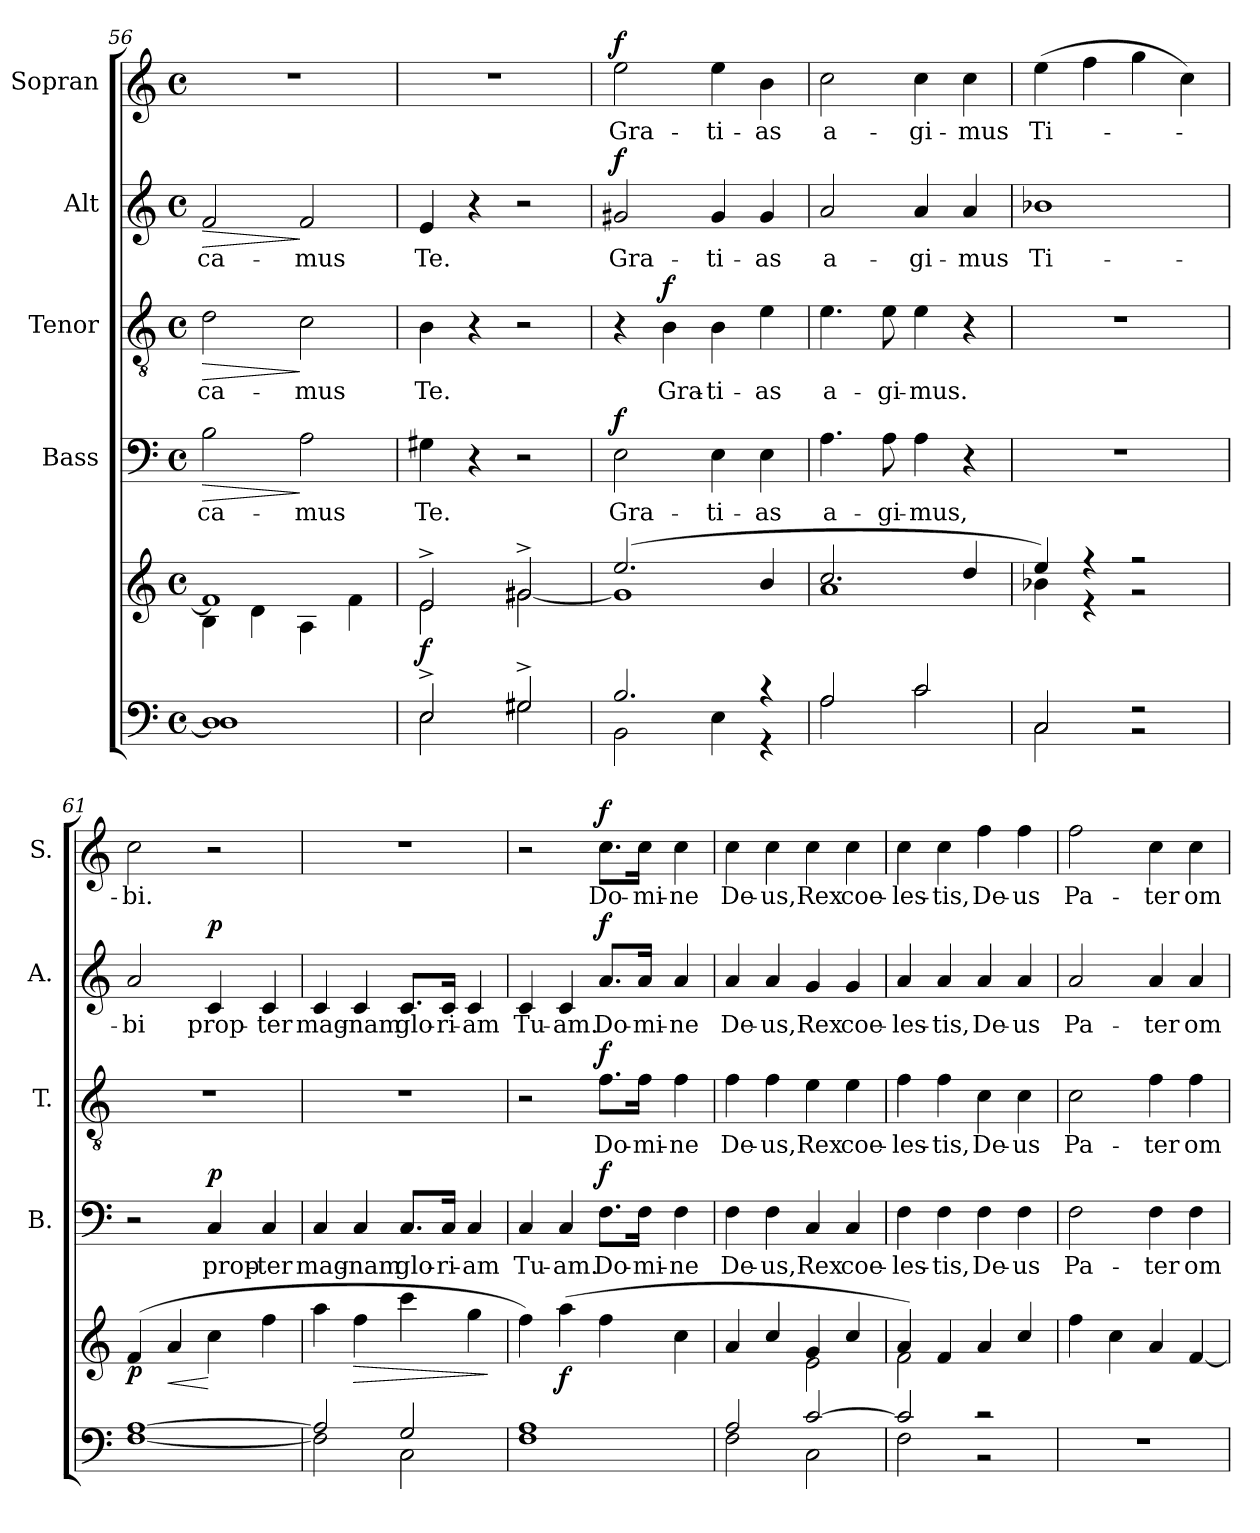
**kern	**kern	**dynam	**kern	**text	**dynam	**kern	**text	**dynam	**kern	**text	**dynam	**kern	**text	**dynam
*part5	*part5	*part5	*part4	*part4	*part4	*part3	*part3	*part3	*part2	*part2	*part2	*part1	*part1	*part1
*staff6	*staff5	*staff5/6	*staff4	*staff4	*staff4	*staff3	*staff3	*staff3	*staff2	*staff2	*staff2	*staff1	*staff1	*staff1
*	*	*	*I"Bass	*	*	*I"Tenor	*	*	*I"Alt	*	*	*I"Sopran	*	*
*	*	*	*I'B.	*	*	*I'T.	*	*	*I'A.	*	*	*I'S.	*	*
*clefF4	*clefG2	*	*clefF4	*	*	*clefGv2	*	*	*clefG2	*	*	*clefG2	*	*
*k[]	*k[]	*	*k[]	*	*	*k[]	*	*	*k[]	*	*	*k[]	*	*
*C:	*C:	*	*C:	*	*	*C:	*	*	*C:	*	*	*C:	*	*
*M4/4	*M4/4	*	*M4/4	*	*	*M4/4	*	*	*M4/4	*	*	*M4/4	*	*
*met(c)	*met(c)	*	*met(c)	*	*	*met(c)	*	*	*met(c)	*	*	*met(c)	*	*
=56	=56	=56	=56	=56	=56	=56	=56	=56	=56	=56	=56	=56	=56	=56
*^	*^	*	*	*	*	*	*	*	*	*	*	*	*	*
!	!	!	!	!	!	!LO:LY:b	!LO:HP:b	!	!LO:LY:b	!LO:HP:b	!	!LO:LY:b	!LO:HP:b	!	!	!
1D]	1D	1f]	4B\	.	2B\	-ca-	>	2d\	-ca-	>	2f/	-ca-	>	1r	.	.
.	.	.	4d\	.	.	.	.	.	.	.	.	.	.	.	.	.
!	!	!	!	!	!	!LO:LY:b	!	!	!LO:LY:b	!	!	!LO:LY:b	!	!	!	!
.	.	.	4A\	.	2A\	-mus	]	2c\	-mus	]	2f/	-mus	]	.	.	.
.	.	.	4f\	.	.	.	.	.	.	.	.	.	.	.	.	.
=57	=57	=57	=57	=57	=57	=57	=57	=57	=57	=57	=57	=57	=57	=57	=57	=57
!	!	!	!	!LO:DY:b	!	!LO:LY:b	!	!	!LO:LY:b	!	!	!LO:LY:b	!	!	!	!
2E^>/	2E\	2e^>/	2e\	f	4G#X\	Te.	.	4B\	Te.	.	4e/	Te.	.	1r	.	.
.	.	.	.	.	4r	.	.	4r	.	.	4r	.	.	.	.	.
2G#X^>/	2G#\	2g#X^>/	[<2g#\	.	2r	.	.	2r	.	.	2r	.	.	.	.	.
=58	=58	=58	=58	=58	=58	=58	=58	=58	=58	=58	=58	=58	=58	=58	=58	=58
!	!	!	!	!	!	!LO:LY:b	!LO:DY:a	!	!	!	!	!LO:LY:b	!LO:DY:a	!	!LO:LY:b	!LO:DY:a
2.B/	2BB\	(2.ee/	1g#]	.	2E\	Gra-	f	4r	.	.	2g#X/	Gra-	f	2ee\	Gra-	f
!	!	!	!	!	!	!	!	!	!LO:LY:b	!LO:DY:a	!	!	!	!	!	!
.	.	.	.	.	.	.	.	4B\	Gra-	f	.	.	.	.	.	.
!	!	!	!	!	!	!LO:LY:b	!	!	!LO:LY:b	!	!	!LO:LY:b	!	!	!LO:LY:b	!
.	4E\	.	.	.	4E\	-ti-	.	4B\	-ti-	.	4g#/	-ti-	.	4ee\	-ti-	.
!	!	!	!	!	!	!LO:LY:b	!	!	!LO:LY:b	!	!	!LO:LY:b	!	!	!LO:LY:b	!
4r	4r	4b/	.	.	4E\	-as	.	4e\	-as	.	4g#/	-as	.	4b\	-as	.
!!LO:PB:g=z
=59	=59	=59	=59	=59	=59	=59	=59	=59	=59	=59	=59	=59	=59	=59	=59	=59
!	!	!	!	!	!	!LO:LY:b	!	!	!LO:LY:b	!	!	!LO:LY:b	!	!	!LO:LY:b	!
2A/	2A\	2.cc/	1a	.	4.A\	a-	.	4.e\	a-	.	2a/	a-	.	2cc\	a-	.
!	!	!	!	!	!	!LO:LY:b	!	!	!LO:LY:b	!	!	!	!	!	!	!
.	.	.	.	.	8A\	-gi-	.	8e\	-gi-	.	.	.	.	.	.	.
!	!	!	!	!	!	!LO:LY:b	!	!	!LO:LY:b	!	!	!LO:LY:b	!	!	!LO:LY:b	!
2c/	2c\	.	.	.	4A\	-mus,	.	4e\	-mus.	.	4a/	-gi-	.	4cc\	-gi-	.
!	!	!	!	!	!	!	!	!	!	!	!	!LO:LY:b	!	!	!LO:LY:b	!
.	.	4dd/	.	.	4r	.	.	4r	.	.	4a/	-mus	.	4cc\	-mus	.
=60	=60	=60	=60	=60	=60	=60	=60	=60	=60	=60	=60	=60	=60	=60	=60	=60
!	!	!	!	!	!	!	!	!	!	!	!	!LO:LY:b	!	!	!LO:LY:b	!
2C/	2C\	4ee/)	4b-X\	.	1r	.	.	1r	.	.	1b-X	Ti-	.	(>4ee\	Ti-	.
.	.	4r	4r	.	.	.	.	.	.	.	.	.	.	4ff\	.	.
2r	2r	2r	2r	.	.	.	.	.	.	.	.	.	.	4gg\	.	.
.	.	.	.	.	.	.	.	.	.	.	.	.	.	4cc\)	.	.
*	*	*v	*v	*	*	*	*	*	*	*	*	*	*	*	*	*
=61	=61	=61	=61	=61	=61	=61	=61	=61	=61	=61	=61	=61	=61	=61	=61
!	!	!	!LO:DY:b	!	!	!	!	!	!	!	!LO:LY:b	!	!	!LO:LY:b	!
[>1A	[<1F	(4f/	p	2r	.	.	1r	.	.	2a/	-bi	.	2cc\	-bi.	.
!	!	!	!LO:HP:b	!	!	!	!	!	!	!	!	!	!	!	!
.	.	4a/	<	.	.	.	.	.	.	.	.	.	.	.	.
!	!	!	!	!	!LO:LY:b	!LO:DY:a	!	!	!	!	!LO:LY:b	!LO:DY:a	!	!	!
.	.	4cc\	[	4C/	prop-	p	.	.	.	4c/	prop-	p	2r	.	.
!	!	!	!	!	!LO:LY:b	!	!	!	!	!	!LO:LY:b	!	!	!	!
.	.	4ff\	.	4C/	-ter	.	.	.	.	4c/	-ter	.	.	.	.
=62	=62	=62	=62	=62	=62	=62	=62	=62	=62	=62	=62	=62	=62	=62	=62
!	!	!	!	!	!LO:LY:b	!	!	!	!	!	!LO:LY:b	!	!	!	!
2A/]	2F\]	4aa\	.	4C/	mag-	.	1r	.	.	4c/	mag-	.	1r	.	.
!	!	!	!LO:HP:b	!	!LO:LY:b	!	!	!	!	!	!LO:LY:b	!	!	!	!
.	.	4ff\	>	4C/	-nam	.	.	.	.	4c/	-nam	.	.	.	.
!	!	!	!	!	!LO:LY:b	!	!	!	!	!	!LO:LY:b	!	!	!	!
2G/	2C\	4ccc\	.	8.C/L	glo-	.	.	.	.	8.c/L	glo-	.	.	.	.
!	!	!	!	!	!LO:LY:b	!	!	!	!	!	!LO:LY:b	!	!	!	!
.	.	.	.	16C/Jk	-ri-	.	.	.	.	16c/Jk	-ri-	.	.	.	.
!	!	!	!	!	!LO:LY:b	!	!	!	!	!	!LO:LY:b	!	!	!	!
.	.	4gg\	.	4C/	-am	.	.	.	.	4c/	-am	.	.	.	.
*v	*v	*	*	*	*	*	*	*	*	*	*	*	*	*	*
.	.	]	.	.	.	.	.	.	.	.	.	.	.	.
=63	=63	=63	=63	=63	=63	=63	=63	=63	=63	=63	=63	=63	=63	=63
*^	*	*	*	*	*	*	*	*	*	*	*	*	*	*
!	!	!	!	!	!LO:LY:b	!	!	!	!	!	!LO:LY:b	!	!	!	!
1A	1F	4ff\)	.	4C/	Tu-	.	2r	.	.	4c/	Tu-	.	2r	.	.
!	!	!	!LO:DY:b	!	!LO:LY:b	!	!	!	!	!	!LO:LY:b	!	!	!	!
.	.	(>4aa\	f	4C/	-am.	.	.	.	.	4c/	-am.	.	.	.	.
!	!	!	!	!	!LO:LY:b	!LO:DY:a	!	!LO:LY:b	!LO:DY:a	!	!LO:LY:b	!LO:DY:a	!	!LO:LY:b	!LO:DY:a
.	.	4ff\	.	8.F\L	Do-	f	8.f\L	Do-	f	8.a/L	Do-	f	8.cc\L	Do-	f
!	!	!	!	!	!LO:LY:b	!	!	!LO:LY:b	!	!	!LO:LY:b	!	!	!LO:LY:b	!
.	.	.	.	16F\Jk	-mi-	.	16f\Jk	-mi-	.	16a/Jk	-mi-	.	16cc\Jk	-mi-	.
!	!	!	!	!	!LO:LY:b	!	!	!LO:LY:b	!	!	!LO:LY:b	!	!	!LO:LY:b	!
.	.	4cc\	.	4F\	-ne	.	4f\	-ne	.	4a/	-ne	.	4cc\	-ne	.
!!LO:PB:g=z
=64	=64	=64	=64	=64	=64	=64	=64	=64	=64	=64	=64	=64	=64	=64	=64
*	*	*^	*	*	*	*	*	*	*	*	*	*	*	*	*
!	!	!	!	!	!	!LO:LY:b	!	!	!LO:LY:b	!	!	!LO:LY:b	!	!	!LO:LY:b	!
2A/	2F\	4a/	2ryy	.	4F\	De-	.	4f\	De-	.	4a/	De-	.	4cc\	De-	.
!	!	!	!	!	!	!LO:LY:b	!	!	!LO:LY:b	!	!	!LO:LY:b	!	!	!LO:LY:b	!
.	.	4cc/	.	.	4F\	-us,	.	4f\	-us,	.	4a/	-us,	.	4cc\	-us,	.
!	!	!	!	!	!	!LO:LY:b	!	!	!LO:LY:b	!	!	!LO:LY:b	!	!	!LO:LY:b	!
[>2c/	2C\	4g/	2e\	.	4C/	Rex	.	4e\	Rex	.	4g/	Rex	.	4cc\	Rex	.
!	!	!	!	!	!	!LO:LY:b	!	!	!LO:LY:b	!	!	!LO:LY:b	!	!	!LO:LY:b	!
.	.	4cc/	.	.	4C/	coe-	.	4e\	coe-	.	4g/	coe-	.	4cc\	coe-	.
=65	=65	=65	=65	=65	=65	=65	=65	=65	=65	=65	=65	=65	=65	=65	=65	=65
!	!	!	!	!	!	!LO:LY:b	!	!	!LO:LY:b	!	!	!LO:LY:b	!	!	!LO:LY:b	!
2c/]	2F\	4a/)	2f\	.	4F\	-les-	.	4f\	-les-	.	4a/	-les-	.	4cc\	-les-	.
!	!	!	!	!	!	!LO:LY:b	!	!	!LO:LY:b	!	!	!LO:LY:b	!	!	!LO:LY:b	!
.	.	4f/	.	.	4F\	-tis,	.	4f\	-tis,	.	4a/	-tis,	.	4cc\	-tis,	.
!	!	!	!	!	!	!LO:LY:b	!	!	!LO:LY:b	!	!	!LO:LY:b	!	!	!LO:LY:b	!
2r	2r	4a/	2ryy	.	4F\	De-	.	4c\	De-	.	4a/	De-	.	4ff\	De-	.
!	!	!	!	!	!	!LO:LY:b	!	!	!LO:LY:b	!	!	!LO:LY:b	!	!	!LO:LY:b	!
.	.	4cc/	.	.	4F\	-us	.	4c\	-us	.	4a/	-us	.	4ff\	-us	.
*v	*v	*	*	*	*	*	*	*	*	*	*	*	*	*	*	*
*	*v	*v	*	*	*	*	*	*	*	*	*	*	*	*	*
=66	=66	=66	=66	=66	=66	=66	=66	=66	=66	=66	=66	=66	=66	=66
!	!	!	!	!LO:LY:b	!	!	!LO:LY:b	!	!	!LO:LY:b	!	!	!LO:LY:b	!
1r	4ff\	.	2F\	Pa-	.	2c\	Pa-	.	2a/	Pa-	.	2ff\	Pa-	.
.	4cc\	.	.	.	.	.	.	.	.	.	.	.	.	.
!	!	!	!	!LO:LY:b	!	!	!LO:LY:b	!	!	!LO:LY:b	!	!	!LO:LY:b	!
.	4a/	.	4F\	-ter	.	4f\	-ter	.	4a/	-ter	.	4cc\	-ter	.
!	!	!	!	!LO:LY:b	!	!	!LO:LY:b	!	!	!LO:LY:b	!	!	!LO:LY:b	!
.	[4f/	.	4F\	om-	.	4f\	om-	.	4a/	om-	.	4cc\	om-	.
=	=	=	=	=	=	=	=	=	=	=	=	=	=	=
*-	*-	*-	*-	*-	*-	*-	*-	*-	*-	*-	*-	*-	*-	*-
